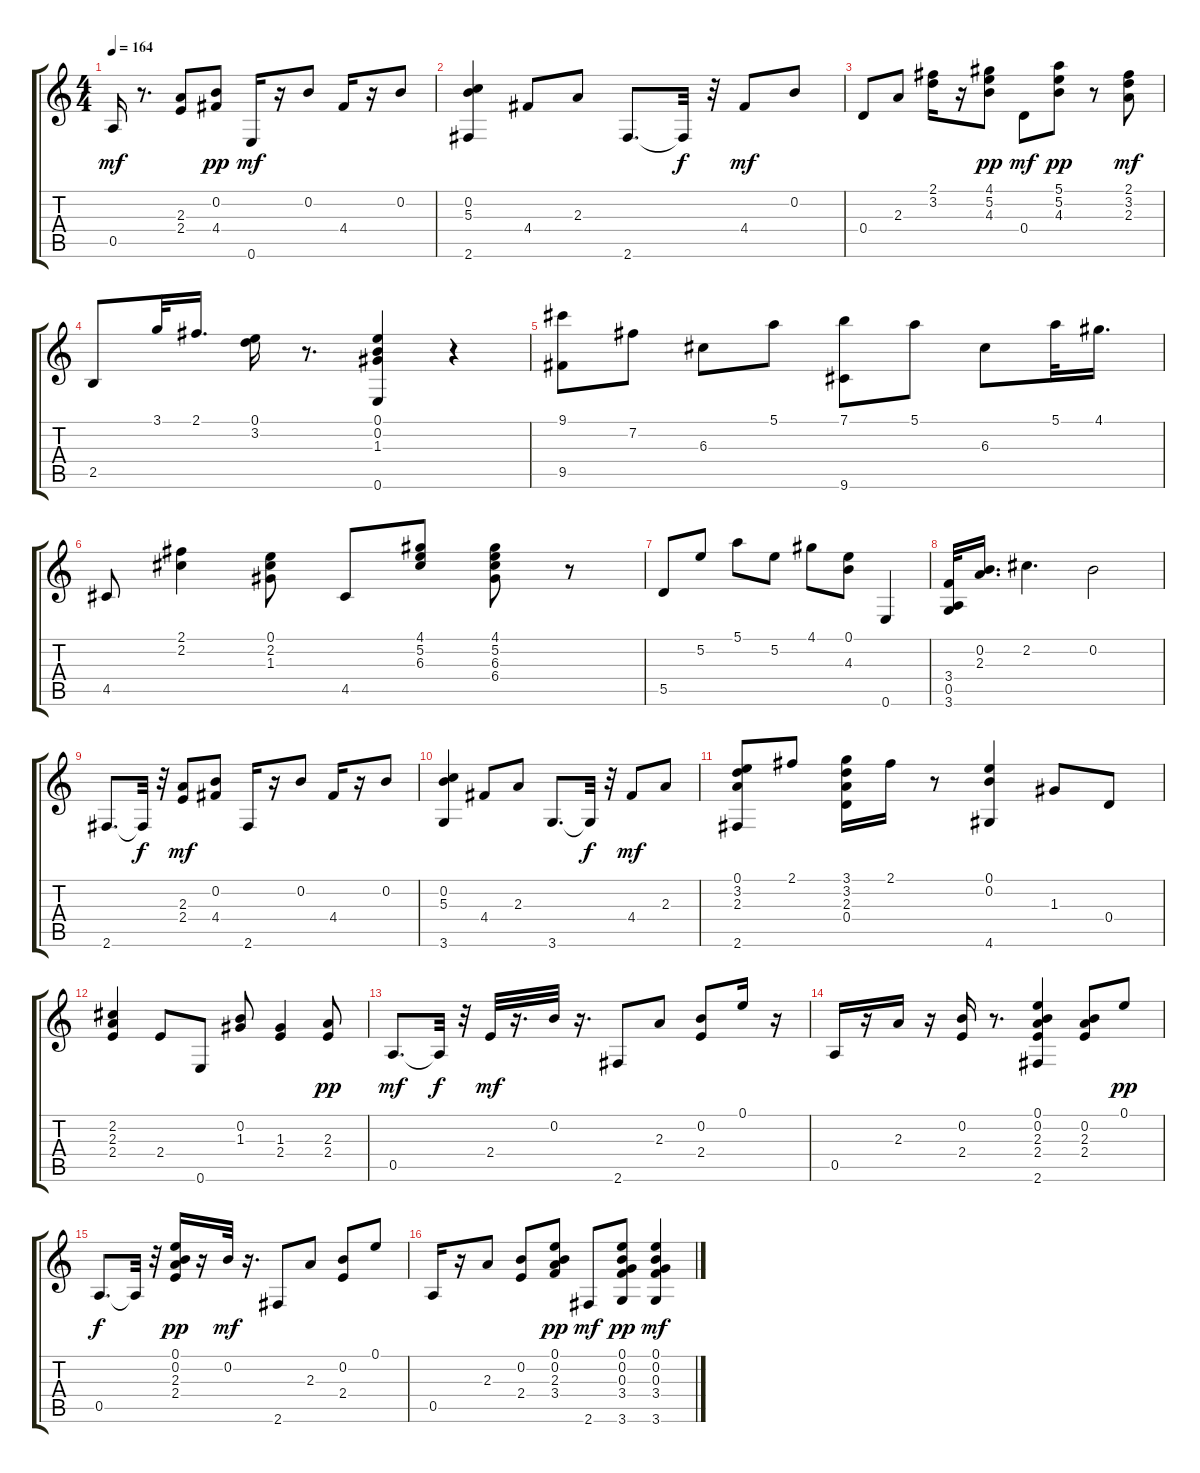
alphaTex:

\track "" {instrument acousticguitarsteel}
\staff {score tabs}
\tuning (E4 B3 G3 D3 A2 E2) {hide}
\ts (4 4)
\tempo 164
\clef g2
\ks c
0.5.16{dy mf} r.8{d} (2.3 2.4).8 (0.2 4.4).8{dy pp} 0.6.16{dy mf} r.16 0.2.8 4.4.16 r.16 0.2.8 |
(0.2 5.3 2.6).4 4.4.8 2.3.8 2.6.8{d} 2.6{t}.32{dy f} r.32 4.4.8{dy mf} 0.2.8 |
0.4.8 2.3.8 (2.1 3.2).16 r.16 (4.1 5.2 4.3).8{dy pp} 0.4.8{dy mf} (5.1 5.2 4.3).8{dy pp} r.8 (2.1 3.2 2.3).8{dy mf} |
2.5.8 3.1.32 2.1.16{d} (0.1 3.2).16 r.8{d} (0.1 0.2 1.3 0.6).4 r.4 |
(9.1 9.5).8 7.2.8 6.3.8 5.1.8 (7.1 9.6).8 5.1.8 6.3.8 5.1.32 4.1.16{d} |
4.5.8 (2.1 2.2).4 (0.1 2.2 1.3).8 4.5.8 (4.1 5.2 6.3).8 (4.1 5.2 6.3 6.4).8 r.8 |
5.5.8 5.2.8 5.1.8 5.2.8 4.1.8 (0.1 4.3).8 0.6.4 |
(3.4 0.5 3.6).32 (0.2 2.3).16{d} 2.2.4{d} 0.2.2 |
2.6.8{d} 2.6{t}.32{dy f} r.32 (2.3 2.4).8{dy mf} (0.2 4.4).8 2.6.16 r.16 0.2.8 4.4.16 r.16 0.2.8 |
(0.2 5.3 3.6).4 4.4.8 2.3.8 3.6.8{d} 3.6{t}.32{dy f} r.32 4.4.8{dy mf} 2.3.8 |
(0.1 3.2 2.3 2.6).8 2.1.8 (3.1 3.2 2.3 0.4).16 2.1.16 r.8 (0.1 0.2 4.6).4 1.3.8 0.4.8 |
(2.2 2.3 2.4).4 2.4.8 0.6.8 (0.2 1.3).8 (1.3 2.4).4 (2.3 2.4).8{dy pp} |
0.5.8{d dy mf} 0.5{t}.32{dy f} r.32 2.4.32{dy mf} r.16{d} 0.2.32 r.16{d} 2.6.8 2.3.8 (0.2 2.4).8 0.1.16 r.16 |
0.5.16 r.16 2.3.16 r.16 (0.2 2.4).16 r.8{d} (0.1 0.2 2.3 2.4 2.6).4 (0.2 2.3 2.4).8 0.1.8{dy pp} |
0.5.8{d dy f} 0.5{t}.32 r.32 (0.1 0.2 2.3 2.4).16{dy pp} r.16 0.2.32{dy mf} r.16{d} 2.6.8 2.3.8 (0.2 2.4).8 0.1.8 |
0.5.16 r.16 2.3.8 (0.2 2.4).8 (0.1 0.2 2.3 3.4).8{dy pp} 2.6.8{dy mf} (0.1 0.2 0.3 3.4 3.6).8{dy pp} (0.1 0.2 0.3 3.4 3.6).4{dy mf}
